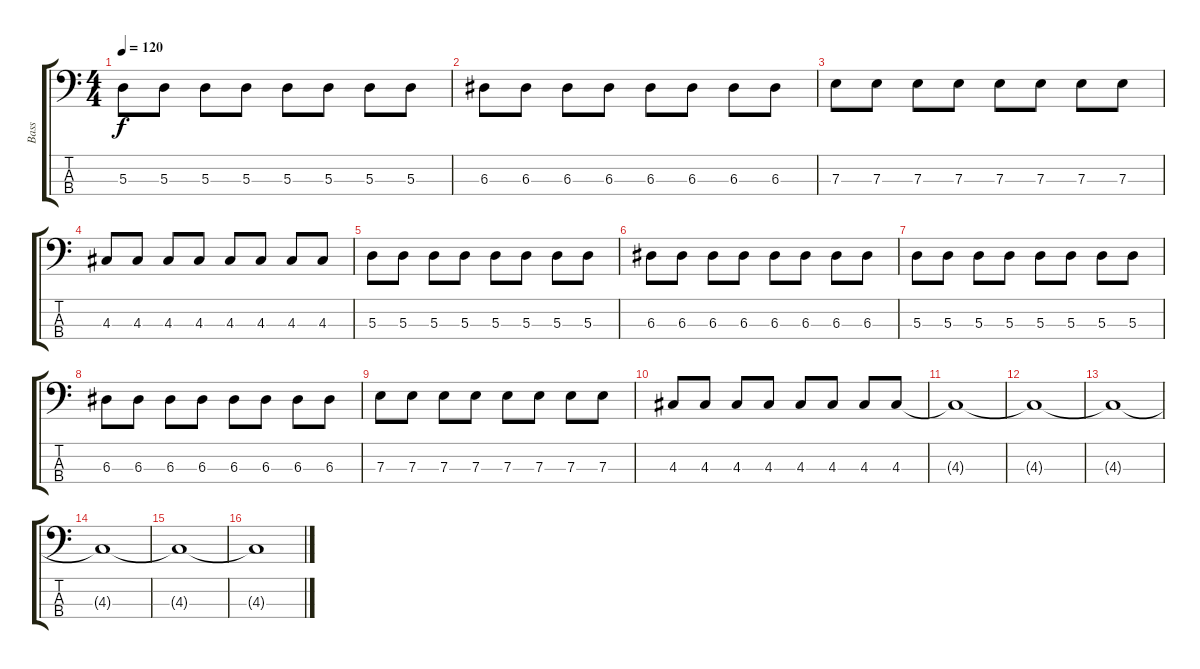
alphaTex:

\track ("Bass" "Bass") {instrument electricbassfinger}
\staff {score tabs}
\tuning (G2 D2 A1 E1) {hide}
\ts (4 4)
\tempo 120
\clef f4
\ks c
5.3.8{dy f} 5.3.8 5.3.8 5.3.8 5.3.8 5.3.8 5.3.8 5.3.8 |
6.3.8 6.3.8 6.3.8 6.3.8 6.3.8 6.3.8 6.3.8 6.3.8 |
7.3.8 7.3.8 7.3.8 7.3.8 7.3.8 7.3.8 7.3.8 7.3.8 |
4.3.8 4.3.8 4.3.8 4.3.8 4.3.8 4.3.8 4.3.8 4.3.8 |
5.3.8 5.3.8 5.3.8 5.3.8 5.3.8 5.3.8 5.3.8 5.3.8 |
6.3.8 6.3.8 6.3.8 6.3.8 6.3.8 6.3.8 6.3.8 6.3.8 |
5.3.8 5.3.8 5.3.8 5.3.8 5.3.8 5.3.8 5.3.8 5.3.8 |
6.3.8 6.3.8 6.3.8 6.3.8 6.3.8 6.3.8 6.3.8 6.3.8 |
7.3.8 7.3.8 7.3.8 7.3.8 7.3.8 7.3.8 7.3.8 7.3.8 |
4.3.8 4.3.8 4.3.8 4.3.8 4.3.8 4.3.8 4.3.8 4.3.8 |
4.3{t}.1 |
4.3{t}.1 |
4.3{t}.1 |
4.3{t}.1 |
4.3{t}.1 |
4.3{t}.1
